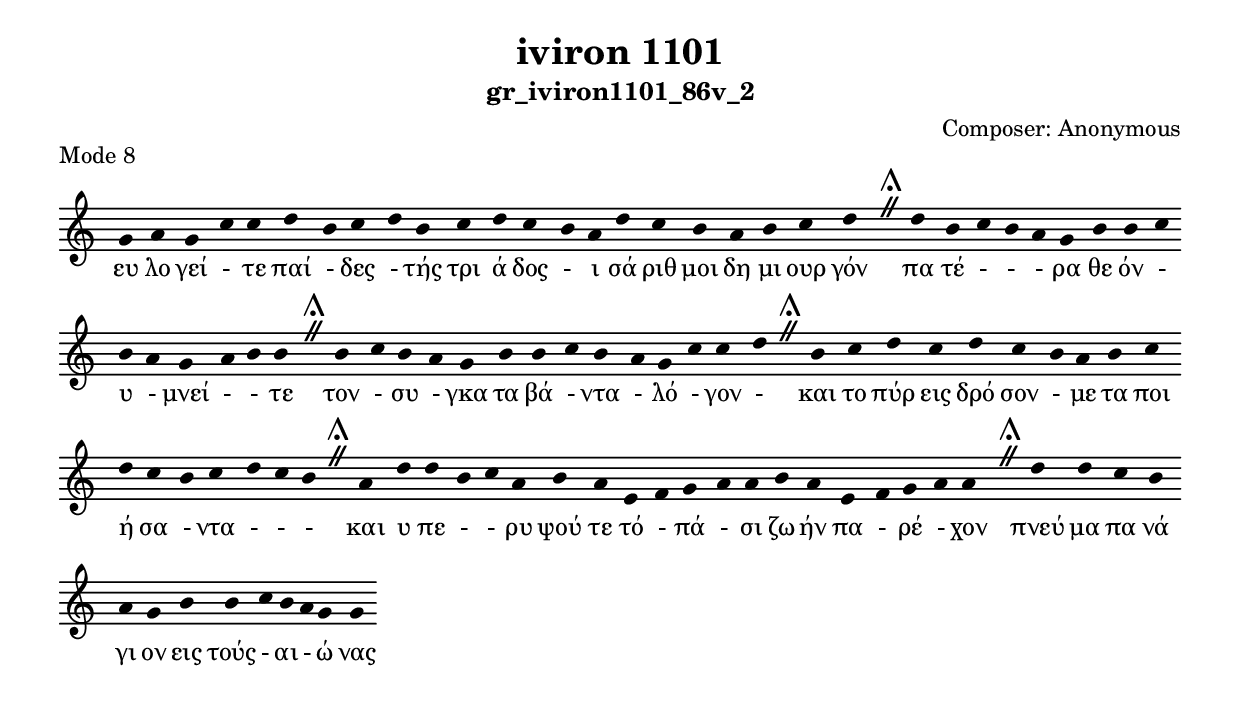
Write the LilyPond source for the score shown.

\include "gregorian.ly"

	\header {
 	  title = "iviron 1101"
	  subtitle = "gr_iviron1101_86v_2"
	  composer = "Composer: Αnonymous"
	  piece = "Mode 8"
	}

	chant = {
	  g'4 a'4 g'4 c''4 c''4 d''4 b'4 c''4 d''4 b'4 c''4 d''4 c''4 b'4 a'4 d''4 c''4 b'4 a'4 b'4 c''4 d''4 \divisioMaior
 d''4 b'4 c''4 b'4 a'4 g'4 b'4 b'4 c''4 b'4 a'4 g'4 a'4 b'4 b'4 \divisioMaior
 b'4 c''4 b'4 a'4 g'4 b'4 b'4 c''4 b'4 a'4 g'4 c''4 c''4 d''4 \divisioMaior
 b'4 c''4 d''4 c''4 d''4 c''4 b'4 a'4 b'4 c''4 d''4 c''4 b'4 c''4 d''4 c''4 b'4 \divisioMaior
 a'4 d''4 d''4 b'4 c''4 a'4 b'4 a'4 e'4 f'4 g'4 a'4 a'4 b'4 a'4 e'4 f'4 g'4 a'4 a'4 \divisioMaior
 d''4 d''4 c''4 b'4 a'4 g'4 b'4 b'4 c''4 b'4 a'4 g'4 g'4\finalis
	}

	verba = \lyricmode {ευ λο γεί - τε παί - δες - τής τρι ά δος - ι σά ριθ μοι δη μι ουρ γόν 
πα τέ -  -  - ρα θε όν - υ - μνεί -  - τε 
τον - συ - γκα τα βά - ντα - λό - γον - 
και το πύρ εις δρό σον - με τα ποι ή σα - ντα -  -  - 
και υ πε -  - ρυ ψού τε τό - πά - σι ζω ήν πα - ρέ - χον 
πνεύ μα πα νά γι ον εις τούς - αι - ώ νας 
	}


	\score {
	  \new Staff <<
	  \new Voice = "melody" \chant
	  \new Lyrics = "one" \lyricsto melody \verba
	  >>
	  \layout {
	    \context {
	      \Staff
	      \remove "Time_signature_engraver"
	      \remove "Bar_engraver"
	    }
	    \context {
	      \Voice
	      \remove "Stem_engraver"
	    }
	  }
	}